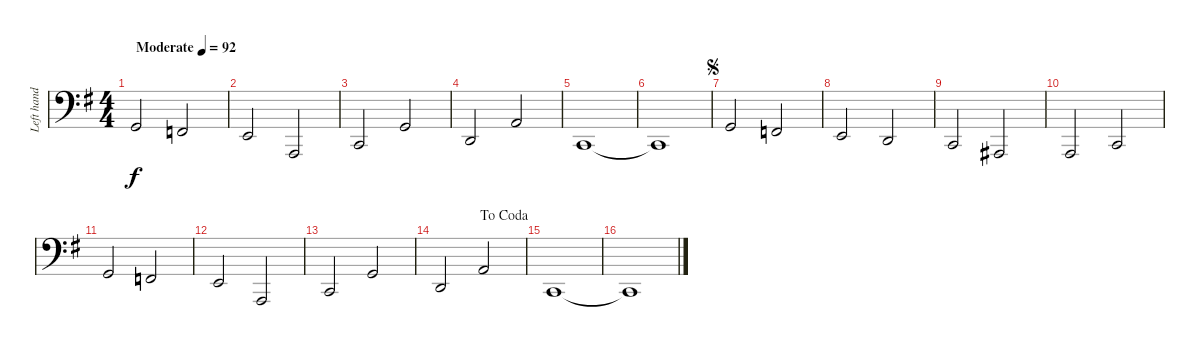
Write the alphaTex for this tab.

\track ("Left hand" "Left hand") {instrument acousticgrandpiano}
\staff {score}
\tuning (G2 D2 A1 E1) {hide}
\ts (4 4)
\tempo (92 "Moderate")
\clef f4
\ks g
0.1.2{dy f instrument acousticgrandpiano} 3.2.2 |
2.2.2 0.3.2 |
3.3.2 0.1.2 |
0.2.2 2.1.2 |
3.3.1 |
3.3{t}.1 |
\jump segno
0.1.2 3.2.2 |
2.2.2 0.2.2 |
3.3.2 1.3.2 |
0.3.2 3.3.2 |
0.1.2 3.2.2 |
2.2.2 0.3.2 |
3.3.2 0.1.2 |
\jump dacoda
0.2.2 2.1.2 |
3.3.1 |
3.3{t}.1
